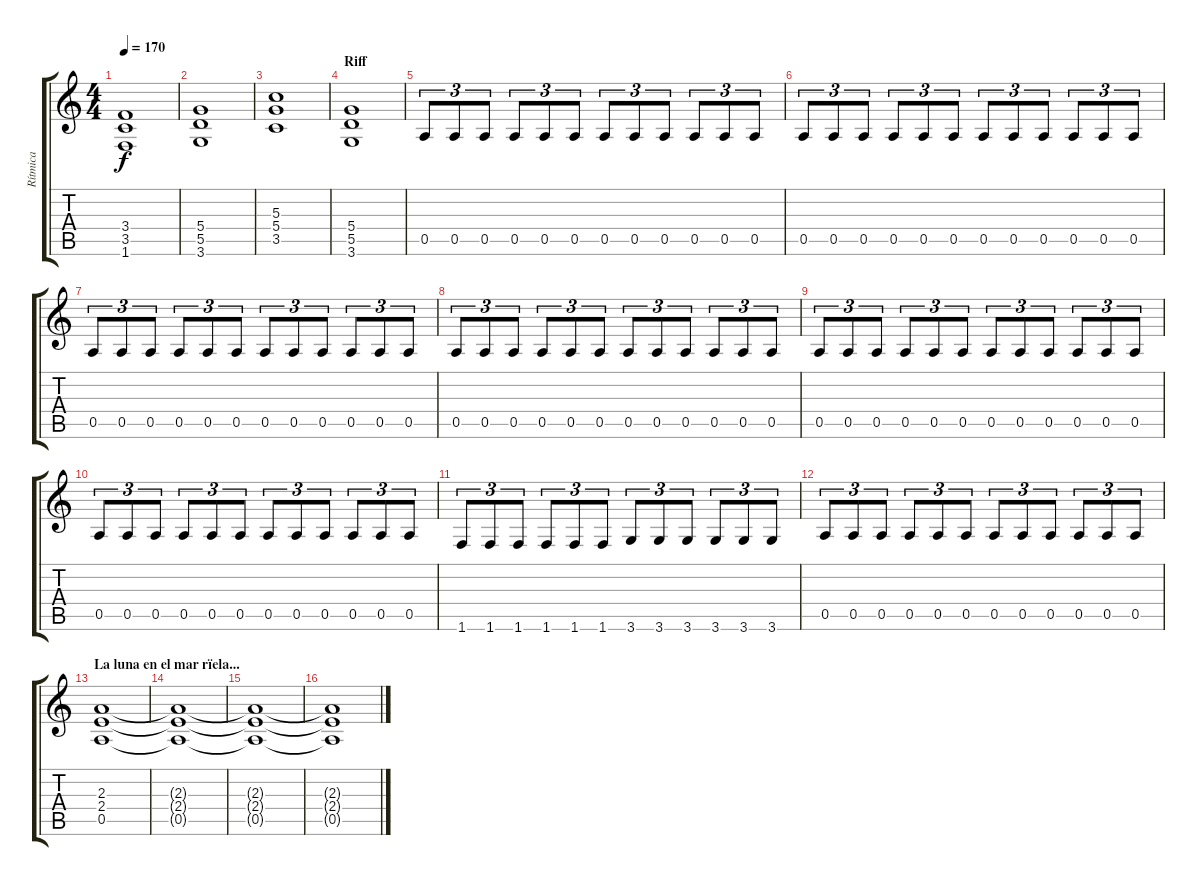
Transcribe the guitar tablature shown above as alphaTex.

\track ("Rítmica" "Rítmica") {instrument distortionguitar}
\staff {score tabs}
\tuning (E4 B3 G3 D3 A2 E2) {hide}
\ts (4 4)
\tempo 170
\clef g2
\ks c
(3.4 3.5 1.6).1{dy f} |
(5.4 5.5 3.6).1 |
(5.3 5.4 3.5).1 |
\section ("" "Riff")
(5.4 5.5 3.6).1 |
0.5.8{tu (3 2)} 0.5.8{tu (3 2)} 0.5.8{tu (3 2)} 0.5.8{tu (3 2)} 0.5.8{tu (3 2)} 0.5.8{tu (3 2)} 0.5.8{tu (3 2)} 0.5.8{tu (3 2)} 0.5.8{tu (3 2)} 0.5.8{tu (3 2)} 0.5.8{tu (3 2)} 0.5.8{tu (3 2)} |
0.5.8{tu (3 2)} 0.5.8{tu (3 2)} 0.5.8{tu (3 2)} 0.5.8{tu (3 2)} 0.5.8{tu (3 2)} 0.5.8{tu (3 2)} 0.5.8{tu (3 2)} 0.5.8{tu (3 2)} 0.5.8{tu (3 2)} 0.5.8{tu (3 2)} 0.5.8{tu (3 2)} 0.5.8{tu (3 2)} |
0.5.8{tu (3 2)} 0.5.8{tu (3 2)} 0.5.8{tu (3 2)} 0.5.8{tu (3 2)} 0.5.8{tu (3 2)} 0.5.8{tu (3 2)} 0.5.8{tu (3 2)} 0.5.8{tu (3 2)} 0.5.8{tu (3 2)} 0.5.8{tu (3 2)} 0.5.8{tu (3 2)} 0.5.8{tu (3 2)} |
0.5.8{tu (3 2)} 0.5.8{tu (3 2)} 0.5.8{tu (3 2)} 0.5.8{tu (3 2)} 0.5.8{tu (3 2)} 0.5.8{tu (3 2)} 0.5.8{tu (3 2)} 0.5.8{tu (3 2)} 0.5.8{tu (3 2)} 0.5.8{tu (3 2)} 0.5.8{tu (3 2)} 0.5.8{tu (3 2)} |
0.5.8{tu (3 2)} 0.5.8{tu (3 2)} 0.5.8{tu (3 2)} 0.5.8{tu (3 2)} 0.5.8{tu (3 2)} 0.5.8{tu (3 2)} 0.5.8{tu (3 2)} 0.5.8{tu (3 2)} 0.5.8{tu (3 2)} 0.5.8{tu (3 2)} 0.5.8{tu (3 2)} 0.5.8{tu (3 2)} |
0.5.8{tu (3 2)} 0.5.8{tu (3 2)} 0.5.8{tu (3 2)} 0.5.8{tu (3 2)} 0.5.8{tu (3 2)} 0.5.8{tu (3 2)} 0.5.8{tu (3 2)} 0.5.8{tu (3 2)} 0.5.8{tu (3 2)} 0.5.8{tu (3 2)} 0.5.8{tu (3 2)} 0.5.8{tu (3 2)} |
1.6.8{tu (3 2)} 1.6.8{tu (3 2)} 1.6.8{tu (3 2)} 1.6.8{tu (3 2)} 1.6.8{tu (3 2)} 1.6.8{tu (3 2)} 3.6.8{tu (3 2)} 3.6.8{tu (3 2)} 3.6.8{tu (3 2)} 3.6.8{tu (3 2)} 3.6.8{tu (3 2)} 3.6.8{tu (3 2)} |
0.5.8{tu (3 2)} 0.5.8{tu (3 2)} 0.5.8{tu (3 2)} 0.5.8{tu (3 2)} 0.5.8{tu (3 2)} 0.5.8{tu (3 2)} 0.5.8{tu (3 2)} 0.5.8{tu (3 2)} 0.5.8{tu (3 2)} 0.5.8{tu (3 2)} 0.5.8{tu (3 2)} 0.5.8{tu (3 2)} |
\section ("" "La luna en el mar rïela...")
(2.3 2.4 0.5).1 |
(2.3{t} 2.4{t} 0.5{t}).1 |
(2.3{t} 2.4{t} 0.5{t}).1 |
(2.3{t} 2.4{t} 0.5{t}).1
